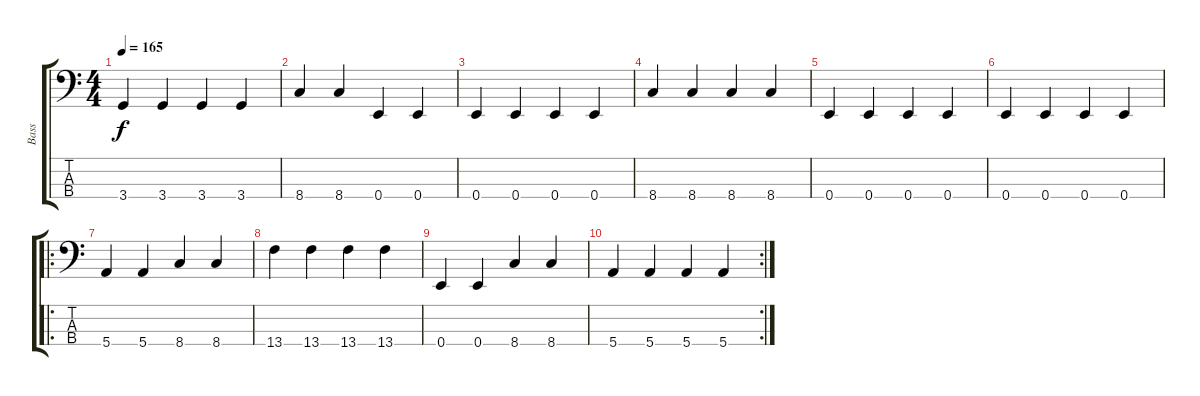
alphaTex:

\track ("Bass" "Bass") {instrument electricbassfinger}
\staff {score tabs}
\tuning (G2 D2 A1 E1) {hide}
\ts (4 4)
\tempo 165
\clef f4
\ks c
3.4.4{dy f} 3.4.4 3.4.4 3.4.4 |
8.4.4 8.4.4 0.4.4 0.4.4 |
0.4.4 0.4.4 0.4.4 0.4.4 |
8.4.4 8.4.4 8.4.4 8.4.4 |
0.4.4 0.4.4 0.4.4 0.4.4 |
0.4.4 0.4.4 0.4.4 0.4.4 |
\ro
5.4.4 5.4.4 8.4.4 8.4.4 |
13.4.4 13.4.4 13.4.4 13.4.4 |
0.4.4 0.4.4 8.4.4 8.4.4 |
\rc 2
5.4.4 5.4.4 5.4.4 5.4.4
